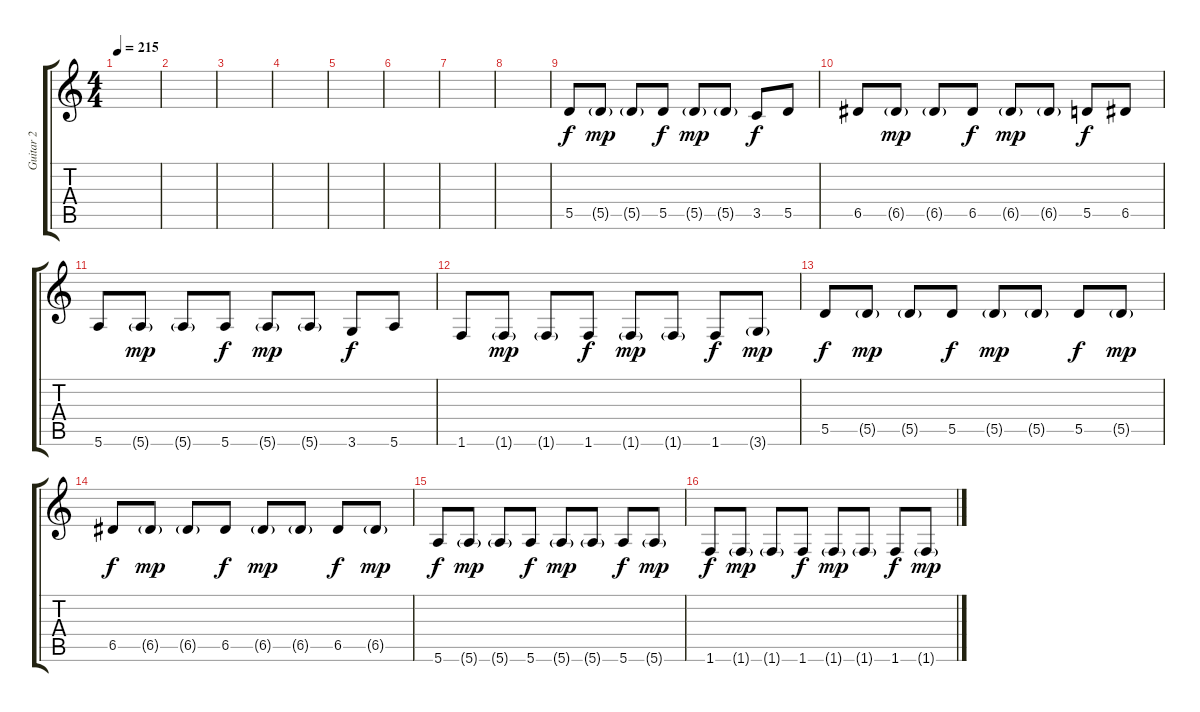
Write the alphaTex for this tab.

\track ("Guitar 2" "Guitar 2") {instrument overdrivenguitar}
\staff {score tabs}
\tuning (E4 B3 G3 D3 A2 E2) {hide}
\ts (4 4)
\tempo 215
\clef g2
\ks c
|
|
|
|
|
|
|
|
5.5.8 5.5{g}.8{dy mp} 5.5{g}.8 5.5.8{dy f} 5.5{g}.8{dy mp} 5.5{g}.8 3.5.8{dy f} 5.5.8 |
6.5.8 6.5{g}.8{dy mp} 6.5{g}.8 6.5.8{dy f} 6.5{g}.8{dy mp} 6.5{g}.8 5.5.8{dy f} 6.5.8 |
5.6.8 5.6{g}.8{dy mp} 5.6{g}.8 5.6.8{dy f} 5.6{g}.8{dy mp} 5.6{g}.8 3.6.8{dy f} 5.6.8 |
1.6.8 1.6{g}.8{dy mp} 1.6{g}.8 1.6.8{dy f} 1.6{g}.8{dy mp} 1.6{g}.8 1.6.8{dy f} 3.6{g}.8{dy mp} |
5.5.8{dy f} 5.5{g}.8{dy mp} 5.5{g}.8 5.5.8{dy f} 5.5{g}.8{dy mp} 5.5{g}.8 5.5.8{dy f} 5.5{g}.8{dy mp} |
6.5.8{dy f} 6.5{g}.8{dy mp} 6.5{g}.8 6.5.8{dy f} 6.5{g}.8{dy mp} 6.5{g}.8 6.5.8{dy f} 6.5{g}.8{dy mp} |
5.6.8{dy f} 5.6{g}.8{dy mp} 5.6{g}.8 5.6.8{dy f} 5.6{g}.8{dy mp} 5.6{g}.8 5.6.8{dy f} 5.6{g}.8{dy mp} |
1.6.8{dy f} 1.6{g}.8{dy mp} 1.6{g}.8 1.6.8{dy f} 1.6{g}.8{dy mp} 1.6{g}.8 1.6.8{dy f} 1.6{g}.8{dy mp}
